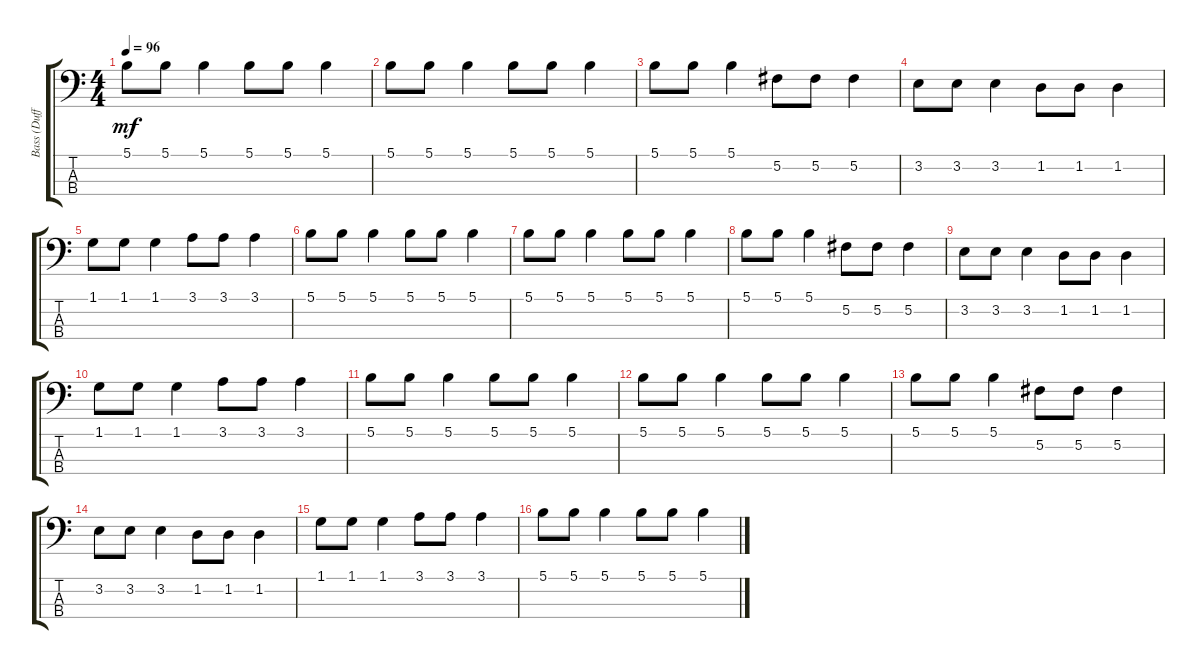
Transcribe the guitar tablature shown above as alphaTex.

\track ("Bass (Duff)" "Bass (Duff") {instrument electricbasspick}
\staff {score tabs}
\tuning (Gb2 Db2 Ab1 Eb1) {hide}
\ts (4 4)
\tempo 96
\clef f4
\ks c
5.1.8{dy mf} 5.1.8 5.1.4 5.1.8 5.1.8 5.1.4 |
5.1.8 5.1.8 5.1.4 5.1.8 5.1.8 5.1.4 |
5.1.8 5.1.8 5.1.4 5.2.8 5.2.8 5.2.4 |
3.2.8 3.2.8 3.2.4 1.2.8 1.2.8 1.2.4 |
1.1.8 1.1.8 1.1.4 3.1.8 3.1.8 3.1.4 |
5.1.8 5.1.8 5.1.4 5.1.8 5.1.8 5.1.4 |
5.1.8 5.1.8 5.1.4 5.1.8 5.1.8 5.1.4 |
5.1.8 5.1.8 5.1.4 5.2.8 5.2.8 5.2.4 |
3.2.8 3.2.8 3.2.4 1.2.8 1.2.8 1.2.4 |
1.1.8 1.1.8 1.1.4 3.1.8 3.1.8 3.1.4 |
5.1.8 5.1.8 5.1.4 5.1.8 5.1.8 5.1.4 |
5.1.8 5.1.8 5.1.4 5.1.8 5.1.8 5.1.4 |
5.1.8 5.1.8 5.1.4 5.2.8 5.2.8 5.2.4 |
3.2.8 3.2.8 3.2.4 1.2.8 1.2.8 1.2.4 |
1.1.8 1.1.8 1.1.4 3.1.8 3.1.8 3.1.4 |
5.1.8 5.1.8 5.1.4 5.1.8 5.1.8 5.1.4
